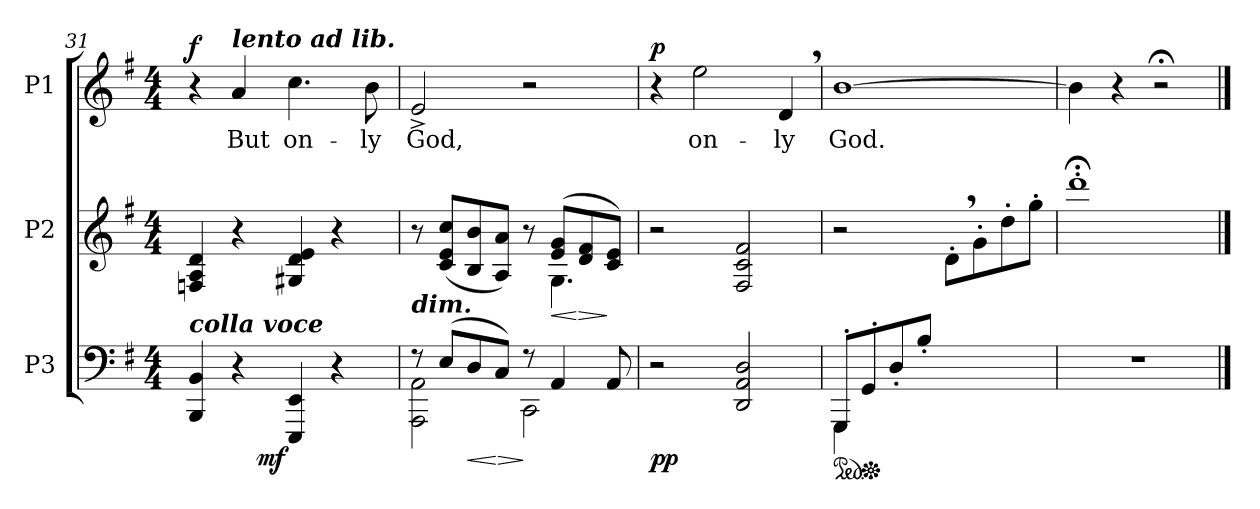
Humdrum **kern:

**kern	**dynam	**kern	**dynam	**kern	**text	**dynam
*part3	*part3	*part2	*part2	*part1	*part1	*part1
*staff3	*staff3	*staff2	*staff2	*staff1	*staff1	*staff1
*I"P3	*	*I"P2	*	*I"P1	*	*
*clefF4	*	*clefG2	*	*clefG2	*	*
*k[f#]	*	*k[f#]	*	*k[f#]	*	*
*G:	*	*G:	*	*G:	*	*
*M4/4	*	*M4/4	*	*M4/4	*	*
=31	=31	=31	=31	=31	=31	=31
*^	*	*	*	*	*	*
!LO:TX:a:Bi:t=colla voce	!	!	!	!	!	!	!
4BBBi/ 4BBi	4ryy	.	4Fni/ 4Ai 4di	.	4r	.	f
!	!	!	!	!	!LO:TX:a:Bi:t=lento ad lib.	!	!
!	!	!	!	!	!	!LO:LY:b:color=#000000	!
4r	16..ryy	.	4r	.	4ai/	But	.
.	2ryy	mf	.	.	.	.	.
!	!	!	!	!	!	!LO:LY:b:color=#000000	!
4EEEi/ 4EEi	.	.	4G#Xi/ 4di 4ei	.	4.cci\	on-	.
4r	.	.	4r	.	.	.	.
.	8ryy	.	.	.	.	.	.
!	!	!	!	!	!	!LO:LY:b:color=#000000	!
.	.	.	.	.	8bi\	-ly	.
.	64ryy	.	.	.	.	.	.
=32	=32	=32	=32	=32	=32	=32	=32
*	*	*	*^	*	*	*	*
!LO:TX:a:Bi:t=dim.	!	!	!	!	!	!	!	!
!	!	!	!	!	!	!	!LO:LY:b:color=#000000	!
8r	2AAAi\ 2AAi	.	8r	2ryy	.	2e^i/	God,	.
(8Ei/L	.	.	(8ci/ 8ei 8cciL	.	.	.	.	.
!	!	!LO:HP:b	!	!	!	!	!	!
8Di/	.	<	8Bi/ 8bi	.	.	.	.	.
!	!	!LO:HP:n=1:b	!	!	!	!	!	!
8Ci/J)	.	[ >	8Ai/ 8aiJ)	.	.	.	.	.
8r	2CCi\	]	8r	8ryy	.	2r	.	.
!	!	!	!	!	!LO:HP:b	!	!	!
4AAi/	.	.	(8ei/ 8giL	4.Gi\	<	.	.	.
!	!	!	!	!	!LO:HP:n=1:b	!	!	!
.	.	.	8di/ 8f#i	.	[ >	.	.	.
8AAi/	.	.	8ci/ 8eiJ)	.	]	.	.	.
*	*	*	*v	*v	*	*	*	*
=33	=33	=33	=33	=33	=33	=33	=33
2r	2ryy	pp	2r	.	4r	.	p
!	!	!	!	!	!	!LO:LY:b:color=#000000	!
.	.	.	.	.	2eei\	on-	.
2DDi/ 2AAi 2Di	2ryy	.	2F#i/ 2ci 2f#i	.	.	.	.
!	!	!	!	!	!	!LO:LY:b:color=#000000	!
.	.	.	.	.	4d,i/	-ly	.
=34	=34	=34	=34	=34	=34	=34	=34
*ped	*	*	*	*	*	*	*
!	!	!	!	!	!	!LO:LY:b:color=#000000	!
8GGG'i/L	4GGGi\	.	2r	.	[1bi	God.	.
*Xped	*	*	*	*	*	*	*
8GG'i/	.	.	.	.	.	.	.
8D'i/	4ryy	.	.	.	.	.	.
8B'i/J	.	.	.	.	.	.	.
4ryy	2ryy	.	8d',i\L	.	.	.	.
.	.	.	8g'i\	.	.	.	.
4ryy	.	.	8dd'i\	.	.	.	.
.	.	.	8gg'i\J	.	.	.	.
*v	*v	*	*	*	*	*	*
=35	=35	=35	=35	=35	=35	=35
1r	.	1ddd;'i	.	4bi\]	.	.
.	.	.	.	4r	.	.
.	.	.	.	2r;	.	.
==	==	==	==	==	==	==
*-	*-	*-	*-	*-	*-	*-
